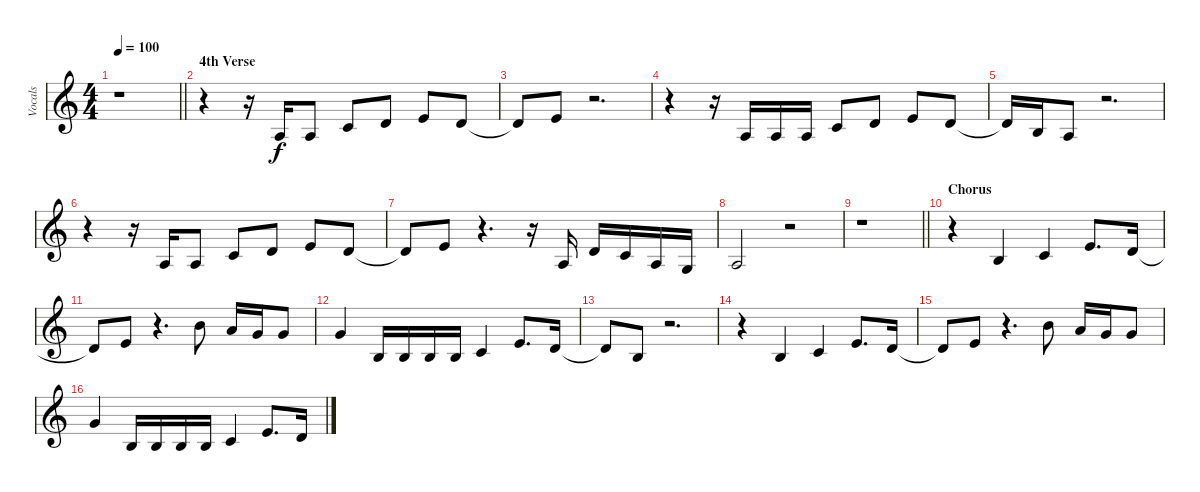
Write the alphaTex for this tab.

\track ("Vocals" "Vocals") {instrument oboe}
\staff {score}
\tuning (E4 B3 G3 D3 A2 E2) {hide}
\ts (4 4)
\tempo 100
\clef g2
\barLineRight lightlight
\ks c
r.1{dy f} |
\section ("" "4th Verse")
r.4 r.16 2.3.16 2.3.8 1.2.8 3.2.8 0.1.8 3.2.8 |
3.2{t}.8 0.1.8 r.2{d} |
r.4 r.16 2.3.16 2.3.16 2.3.16 1.2.8 3.2.8 0.1.8 3.2.8 |
3.2{t}.16 0.2.16 2.3.8 r.2{d} |
r.4 r.16 2.3.16 2.3.8 1.2.8 3.2.8 0.1.8 3.2.8 |
3.2{t}.8 0.1.8 r.4{d} r.16 2.3.16 3.2.16 1.2.16 2.3.16 0.3.16 |
2.3.2 r.2 |
\barLineRight lightlight
r.1 |
\section ("" "Chorus")
r.4 0.2.4 1.2.4 0.1.8{d} 3.2.16 |
3.2{t}.8 0.1.8 r.4{d} 7.1.8 5.1.16 3.1.16 3.1.8 |
3.1.4 0.2.16 0.2.16 0.2.16 0.2.16 1.2.4 0.1.8{d} 3.2.16 |
3.2{t}.8 0.2.8 r.2{d} |
r.4 0.2.4 1.2.4 0.1.8{d} 3.2.16 |
3.2{t}.8 0.1.8 r.4{d} 7.1.8 5.1.16 3.1.16 3.1.8 |
3.1.4 0.2.16 0.2.16 0.2.16 0.2.16 1.2.4 0.1.8{d} 3.2.16
